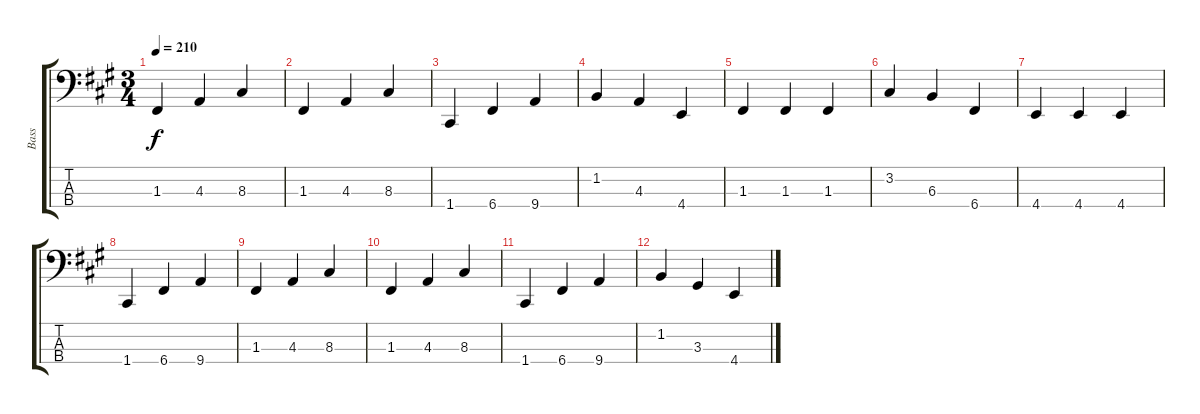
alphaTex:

\track ("Bass" "Bass") {instrument electricbassfinger}
\staff {score tabs}
\tuning (Eb2 Bb1 F1 C1) {hide}
\ts (3 4)
\tempo 210
\clef f4
\ks a
1.3.4{dy f} 4.3.4 8.3.4 |
1.3.4 4.3.4 8.3.4 |
1.4.4 6.4.4 9.4.4 |
1.2.4 4.3.4 4.4.4 |
1.3.4 1.3.4 1.3.4 |
3.2.4 6.3.4 6.4.4 |
4.4.4 4.4.4 4.4.4 |
1.4.4 6.4.4 9.4.4 |
1.3.4 4.3.4 8.3.4 |
1.3.4 4.3.4 8.3.4 |
1.4.4 6.4.4 9.4.4 |
1.2.4 3.3.4 4.4.4
